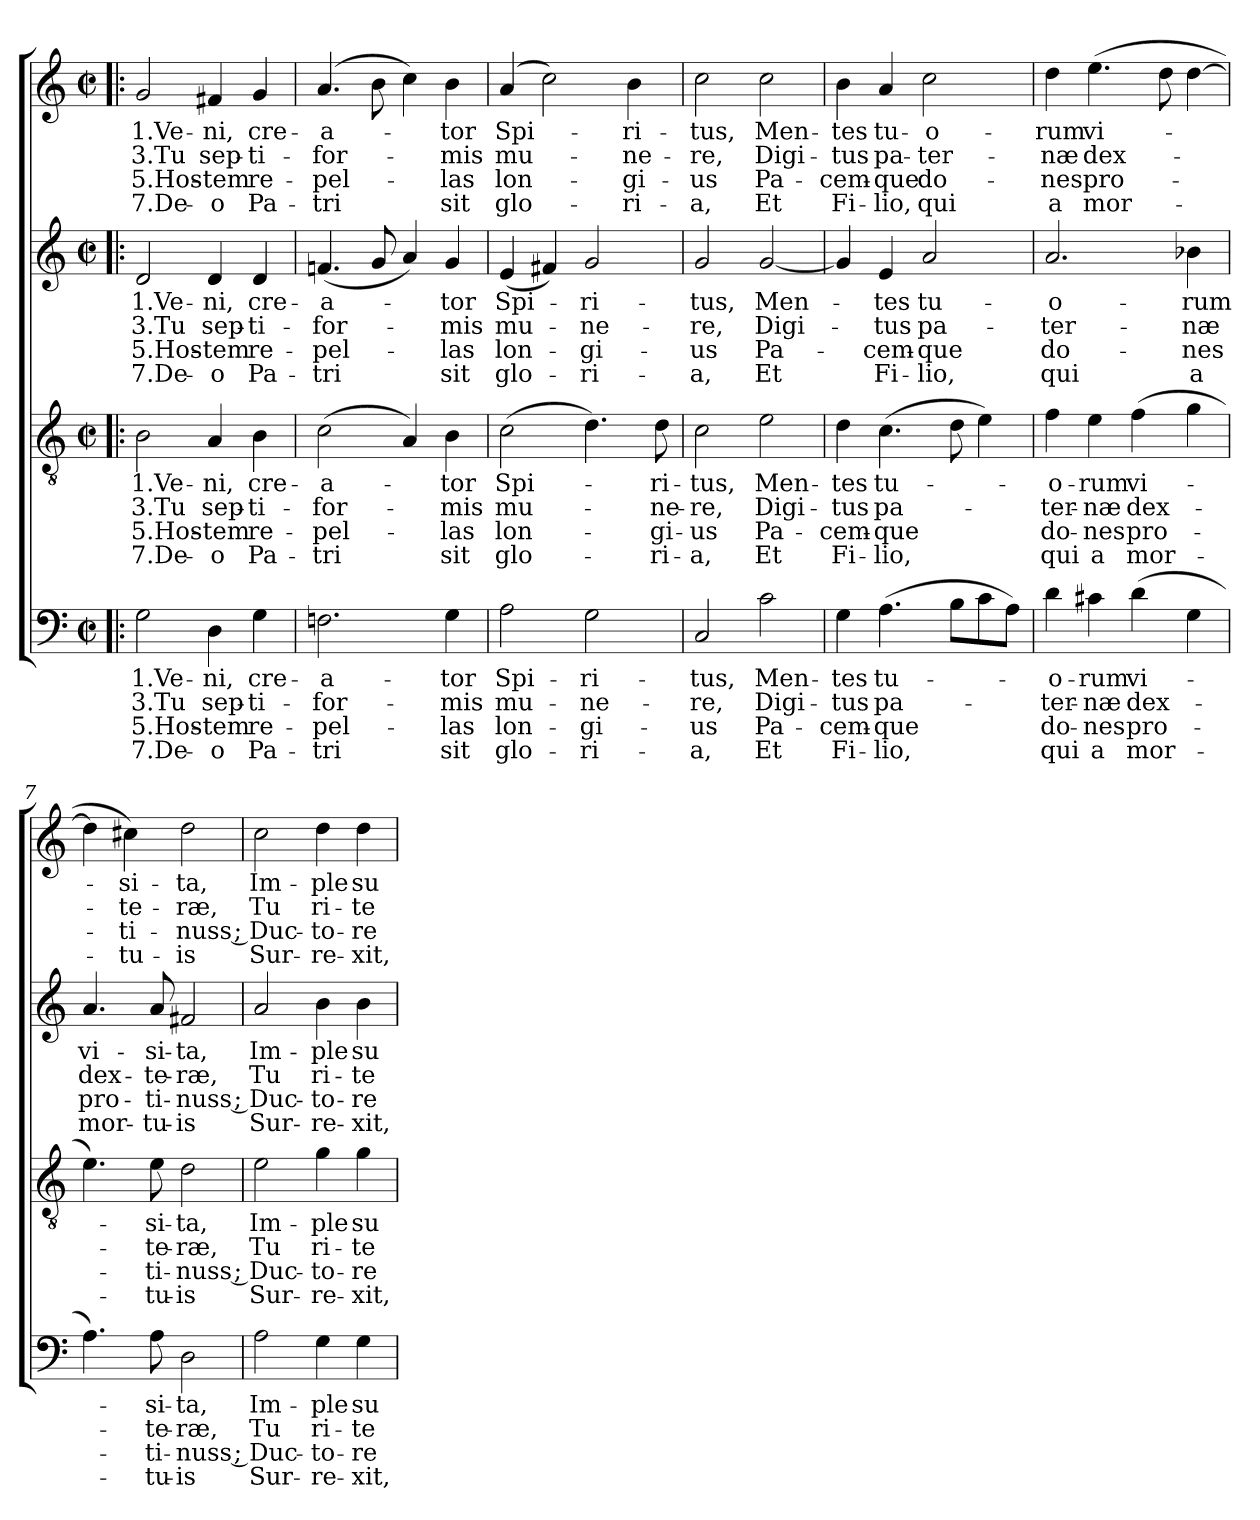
**kern	**text	**text	**text	**text	**kern	**text	**text	**text	**text	**kern	**text	**text	**text	**text	**kern	**text	**text	**text	**text
*part4	*part4	*part4	*part4	*part4	*part3	*part3	*part3	*part3	*part3	*part2	*part2	*part2	*part2	*part2	*part1	*part1	*part1	*part1	*part1
*staff4	*staff4	*staff4	*staff4	*staff4	*staff3	*staff3	*staff3	*staff3	*staff3	*staff2	*staff2	*staff2	*staff2	*staff2	*staff1	*staff1	*staff1	*staff1	*staff1
*clefF4	*	*	*	*	*clefGv2	*	*	*	*	*clefG2	*	*	*	*	*clefG2	*	*	*	*
*k[]	*	*	*	*	*k[]	*	*	*	*	*k[]	*	*	*	*	*k[]	*	*	*	*
*C:	*	*	*	*	*C:	*	*	*	*	*C:	*	*	*	*	*C:	*	*	*	*
*M2/2	*	*	*	*	*M2/2	*	*	*	*	*M2/2	*	*	*	*	*M2/2	*	*	*	*
*met(c|)	*	*	*	*	*met(c|)	*	*	*	*	*met(c|)	*	*	*	*	*met(c|)	*	*	*	*
=1!|:	=1!|:	=1!|:	=1!|:	=1!|:	=1!|:	=1!|:	=1!|:	=1!|:	=1!|:	=1!|:	=1!|:	=1!|:	=1!|:	=1!|:	=1!|:	=1!|:	=1!|:	=1!|:	=1!|:
!	!LO:LY:b:rj	!LO:LY:b:rj	!LO:LY:b:rj	!LO:LY:b:rj	!	!LO:LY:b:rj	!LO:LY:b:rj	!LO:LY:b:rj	!LO:LY:b:rj	!	!LO:LY:b:rj	!LO:LY:b:rj	!LO:LY:b:rj	!LO:LY:b:rj	!	!LO:LY:b:rj	!LO:LY:b:rj	!LO:LY:b:rj	!LO:LY:b:rj
2G\	1.Ve-	3.Tu	5.Hos-	7.De-	2B\	1.Ve-	3.Tu	5.Hos-	7.De-	2d/	1.Ve-	3.Tu	5.Hos-	7.De-	2g/	1.Ve-	3.Tu	5.Hos-	7.De-
!	!LO:LY:b	!LO:LY:b	!LO:LY:b	!LO:LY:b	!	!LO:LY:b	!LO:LY:b	!LO:LY:b	!LO:LY:b	!	!LO:LY:b	!LO:LY:b	!LO:LY:b	!LO:LY:b	!	!LO:LY:b	!LO:LY:b	!LO:LY:b	!LO:LY:b
4D\	-ni,	sep-	-tem	-o	4A/	-ni,	sep-	-tem	-o	4d/	-ni,	sep-	-tem	-o	4f#X/	-ni,	sep-	-tem	-o
!	!LO:LY:b	!LO:LY:b	!LO:LY:b	!LO:LY:b	!	!LO:LY:b	!LO:LY:b	!LO:LY:b	!LO:LY:b	!	!LO:LY:b	!LO:LY:b	!LO:LY:b	!LO:LY:b	!	!LO:LY:b	!LO:LY:b	!LO:LY:b	!LO:LY:b
4G\	cre-	-ti-	re-	Pa-	4B\	cre-	-ti-	re-	Pa-	4d/	cre-	-ti-	re-	Pa-	4g/	cre-	-ti-	re-	Pa-
=2	=2	=2	=2	=2	=2	=2	=2	=2	=2	=2	=2	=2	=2	=2	=2	=2	=2	=2	=2
!	!LO:LY:b	!LO:LY:b	!LO:LY:b	!LO:LY:b	!	!LO:LY:b	!LO:LY:b	!LO:LY:b	!LO:LY:b	!	!LO:LY:b	!LO:LY:b	!LO:LY:b	!LO:LY:b	!	!LO:LY:b	!LO:LY:b	!LO:LY:b	!LO:LY:b
2.Fni\	-a-	-for-	-pel-	-tri	(>2c\	-a-	-for-	-pel-	-tri	(<4.fni/	-a-	-for-	-pel-	-tri	(4.a/	-a-	-for-	-pel-	-tri
.	.	.	.	.	.	.	.	.	.	8g/	.	.	.	.	8b\	.	.	.	.
.	.	.	.	.	4A/)	.	.	.	.	4a/)	.	.	.	.	4cc\)	.	.	.	.
!	!LO:LY:b	!LO:LY:b	!LO:LY:b	!LO:LY:b	!	!LO:LY:b	!LO:LY:b	!LO:LY:b	!LO:LY:b	!	!LO:LY:b	!LO:LY:b	!LO:LY:b	!LO:LY:b	!	!LO:LY:b	!LO:LY:b	!LO:LY:b	!LO:LY:b
4G\	-tor	-mis	-las	sit	4B\	-tor	-mis	-las	sit	4g/	-tor	-mis	-las	sit	4b\	-tor	-mis	-las	sit
=3	=3	=3	=3	=3	=3	=3	=3	=3	=3	=3	=3	=3	=3	=3	=3	=3	=3	=3	=3
!	!LO:LY:b	!LO:LY:b	!LO:LY:b	!LO:LY:b	!	!LO:LY:b	!LO:LY:b	!LO:LY:b	!LO:LY:b	!	!LO:LY:b	!LO:LY:b	!LO:LY:b	!LO:LY:b	!	!LO:LY:b	!LO:LY:b	!LO:LY:b	!LO:LY:b
2A\	Spi-	mu-	lon-	glo-	(>2c\	Spi-	mu-	lon-	glo-	(<4e/	Spi-	mu-	lon-	glo-	(4a/	Spi-	mu-	lon-	glo-
.	.	.	.	.	.	.	.	.	.	4f#X/)	.	.	.	.	2cc\)	.	.	.	.
!	!LO:LY:b	!LO:LY:b	!LO:LY:b	!LO:LY:b	!	!	!	!	!	!	!LO:LY:b	!LO:LY:b	!LO:LY:b	!LO:LY:b	!	!	!	!	!
2G\	-ri-	-ne-	-gi-	-ri-	4.d\)	.	.	.	.	2g/	-ri-	-ne-	-gi-	-ri-	.	.	.	.	.
!	!	!	!	!	!	!	!	!	!	!	!	!	!	!	!	!LO:LY:b	!LO:LY:b	!LO:LY:b	!LO:LY:b
.	.	.	.	.	.	.	.	.	.	.	.	.	.	.	4b\	-ri-	-ne-	-gi-	-ri-
!	!	!	!	!	!	!LO:LY:b	!LO:LY:b	!LO:LY:b	!LO:LY:b	!	!	!	!	!	!	!	!	!	!
.	.	.	.	.	8d\	-ri-	-ne-	-gi-	-ri-	.	.	.	.	.	.	.	.	.	.
=4	=4	=4	=4	=4	=4	=4	=4	=4	=4	=4	=4	=4	=4	=4	=4	=4	=4	=4	=4
!	!LO:LY:b	!LO:LY:b	!LO:LY:b	!LO:LY:b	!	!LO:LY:b	!LO:LY:b	!LO:LY:b	!LO:LY:b	!	!LO:LY:b	!LO:LY:b	!LO:LY:b	!LO:LY:b	!	!LO:LY:b	!LO:LY:b	!LO:LY:b	!LO:LY:b
2C/	-tus,	-re,	-us	-a,	2c\	-tus,	-re,	-us	-a,	2g/	-tus,	-re,	-us	-a,	2cc\	-tus,	-re,	-us	-a,
!	!LO:LY:b	!LO:LY:b	!LO:LY:b	!LO:LY:b	!	!LO:LY:b	!LO:LY:b	!LO:LY:b	!LO:LY:b	!	!LO:LY:b	!LO:LY:b	!LO:LY:b	!LO:LY:b	!	!LO:LY:b	!LO:LY:b	!LO:LY:b	!LO:LY:b
2c\	Men-	Digi-	Pa-	Et	2e\	Men-	Digi-	Pa-	Et	[<2g/	Men-	Digi-	Pa-	Et	2cc\	Men-	Digi-	Pa-	Et
=5	=5	=5	=5	=5	=5	=5	=5	=5	=5	=5	=5	=5	=5	=5	=5	=5	=5	=5	=5
!	!LO:LY:b	!LO:LY:b	!LO:LY:b	!LO:LY:b	!	!LO:LY:b	!LO:LY:b	!LO:LY:b	!LO:LY:b	!	!	!	!	!	!	!LO:LY:b	!LO:LY:b	!LO:LY:b	!LO:LY:b
4G\	-tes	-tus	-cem-	Fi-	4d\	-tes	-tus	-cem-	Fi-	4g/]	.	.	.	.	4b\	-tes	-tus	-cem-	Fi-
!	!LO:LY:b	!LO:LY:b	!LO:LY:b	!LO:LY:b	!	!LO:LY:b	!LO:LY:b	!LO:LY:b	!LO:LY:b	!	!LO:LY:b	!LO:LY:b	!LO:LY:b	!LO:LY:b	!	!LO:LY:b	!LO:LY:b	!LO:LY:b	!LO:LY:b
(>4.A\	tu-	pa-	-que	-lio,	(>4.c\	tu-	pa-	-que	-lio,	4e/	-tes	-tus	-cem-	Fi-	4a/	tu-	pa-	-que	-lio,
!	!	!	!	!	!	!	!	!	!	!	!LO:LY:b	!LO:LY:b	!LO:LY:b	!LO:LY:b	!	!LO:LY:b	!LO:LY:b	!LO:LY:b	!LO:LY:b
.	.	.	.	.	.	.	.	.	.	2a/	tu-	pa-	-que	-lio,	2cc\	-o-	-ter-	do-	qui
8B\L	.	.	.	.	8d\	.	.	.	.	.	.	.	.	.	.	.	.	.	.
8c\	.	.	.	.	4e\)	.	.	.	.	.	.	.	.	.	.	.	.	.	.
8A\J)	.	.	.	.	.	.	.	.	.	.	.	.	.	.	.	.	.	.	.
=6	=6	=6	=6	=6	=6	=6	=6	=6	=6	=6	=6	=6	=6	=6	=6	=6	=6	=6	=6
!	!LO:LY:b	!LO:LY:b	!LO:LY:b	!LO:LY:b	!	!LO:LY:b	!LO:LY:b	!LO:LY:b	!LO:LY:b	!	!LO:LY:b	!LO:LY:b	!LO:LY:b	!LO:LY:b	!	!LO:LY:b	!LO:LY:b	!LO:LY:b	!LO:LY:b
4d\	-o-	-ter-	do-	qui	4f\	-o-	-ter-	do-	qui	2.a/	-o-	-ter-	do-	qui	4dd\	-rum	-næ	-nes	a
!	!LO:LY:b	!LO:LY:b	!LO:LY:b	!LO:LY:b	!	!LO:LY:b	!LO:LY:b	!LO:LY:b	!LO:LY:b	!	!	!	!	!	!	!LO:LY:b	!LO:LY:b	!LO:LY:b	!LO:LY:b
4c#X\	-rum	-næ	-nes	a	4e\	-rum	-næ	-nes	a	.	.	.	.	.	(>4.ee\	vi-	dex-	pro-	mor-
!	!LO:LY:b	!LO:LY:b	!LO:LY:b	!LO:LY:b	!	!LO:LY:b	!LO:LY:b	!LO:LY:b	!LO:LY:b	!	!	!	!	!	!	!	!	!	!
(>4d\	vi-	dex-	pro-	mor-	(>4f\	vi-	dex-	pro-	mor-	.	.	.	.	.	.	.	.	.	.
.	.	.	.	.	.	.	.	.	.	.	.	.	.	.	8dd\	.	.	.	.
!	!	!	!	!	!	!	!	!	!	!	!LO:LY:b	!LO:LY:b	!LO:LY:b	!LO:LY:b	!	!	!	!	!
4G\	.	.	.	.	4g\	.	.	.	.	4b-X\	-rum	-næ	-nes	a	[>4dd\	.	.	.	.
=7	=7	=7	=7	=7	=7	=7	=7	=7	=7	=7	=7	=7	=7	=7	=7	=7	=7	=7	=7
!	!	!	!	!	!	!	!	!	!	!	!LO:LY:b	!LO:LY:b	!LO:LY:b	!LO:LY:b	!	!	!	!	!
4.A\)	.	.	.	.	4.e\)	.	.	.	.	4.a/	vi-	dex-	pro-	mor-	4dd\]	.	.	.	.
!	!	!	!	!	!	!	!	!	!	!	!	!	!	!	!	!LO:LY:b	!LO:LY:b	!LO:LY:b	!LO:LY:b
.	.	.	.	.	.	.	.	.	.	.	.	.	.	.	4cc#X\)	-si-	-te-	-ti-	-tu-
!	!LO:LY:b	!LO:LY:b	!LO:LY:b	!LO:LY:b	!	!LO:LY:b	!LO:LY:b	!LO:LY:b	!LO:LY:b	!	!LO:LY:b	!LO:LY:b	!LO:LY:b	!LO:LY:b	!	!	!	!	!
8A\	-si-	-te-	-ti-	-tu-	8e\	-si-	-te-	-ti-	-tu-	8a/	-si-	-te-	-ti-	-tu-	.	.	.	.	.
!	!LO:LY:b	!LO:LY:b	!LO:LY:b	!LO:LY:b	!	!LO:LY:b	!LO:LY:b	!LO:LY:b	!LO:LY:b	!	!LO:LY:b	!LO:LY:b	!LO:LY:b	!LO:LY:b	!	!LO:LY:b	!LO:LY:b	!LO:LY:b	!LO:LY:b
2D\	-ta,	-ræ,	-nuss ;	-is	2d\	-ta,	-ræ,	-nuss ;	-is	2f#X/	-ta,	-ræ,	-nuss ;	-is	2dd\	-ta,	-ræ,	-nuss ;	-is
!!LO:LB:g=z
=8	=8	=8	=8	=8	=8	=8	=8	=8	=8	=8	=8	=8	=8	=8	=8	=8	=8	=8	=8
!	!LO:LY:b	!LO:LY:b	!LO:LY:b	!LO:LY:b	!	!LO:LY:b	!LO:LY:b	!LO:LY:b	!LO:LY:b	!	!LO:LY:b	!LO:LY:b	!LO:LY:b	!LO:LY:b	!	!LO:LY:b	!LO:LY:b	!LO:LY:b	!LO:LY:b
2A\	Im-	Tu	Duc-	Sur-	2e\	Im-	Tu	Duc-	Sur-	2a/	Im-	Tu	Duc-	Sur-	2cc\	Im-	Tu	Duc-	Sur-
!	!LO:LY:b	!LO:LY:b	!LO:LY:b	!LO:LY:b	!	!LO:LY:b	!LO:LY:b	!LO:LY:b	!LO:LY:b	!	!LO:LY:b	!LO:LY:b	!LO:LY:b	!LO:LY:b	!	!LO:LY:b	!LO:LY:b	!LO:LY:b	!LO:LY:b
4G\	-ple	ri-	-to-	-re-	4g\	-ple	ri-	-to-	-re-	4b\	-ple	ri-	-to-	-re-	4dd\	-ple	ri-	-to-	-re-
!	!LO:LY:b	!LO:LY:b	!LO:LY:b	!LO:LY:b	!	!LO:LY:b	!LO:LY:b	!LO:LY:b	!LO:LY:b	!	!LO:LY:b	!LO:LY:b	!LO:LY:b	!LO:LY:b	!	!LO:LY:b	!LO:LY:b	!LO:LY:b	!LO:LY:b
4G\	su-	-te	-re	-xit,	4g\	su-	-te	-re	-xit,	4b\	su-	-te	-re	-xit,	4dd\	su-	-te	-re	-xit,
=	=	=	=	=	=	=	=	=	=	=	=	=	=	=	=	=	=	=	=
*-	*-	*-	*-	*-	*-	*-	*-	*-	*-	*-	*-	*-	*-	*-	*-	*-	*-	*-	*-
